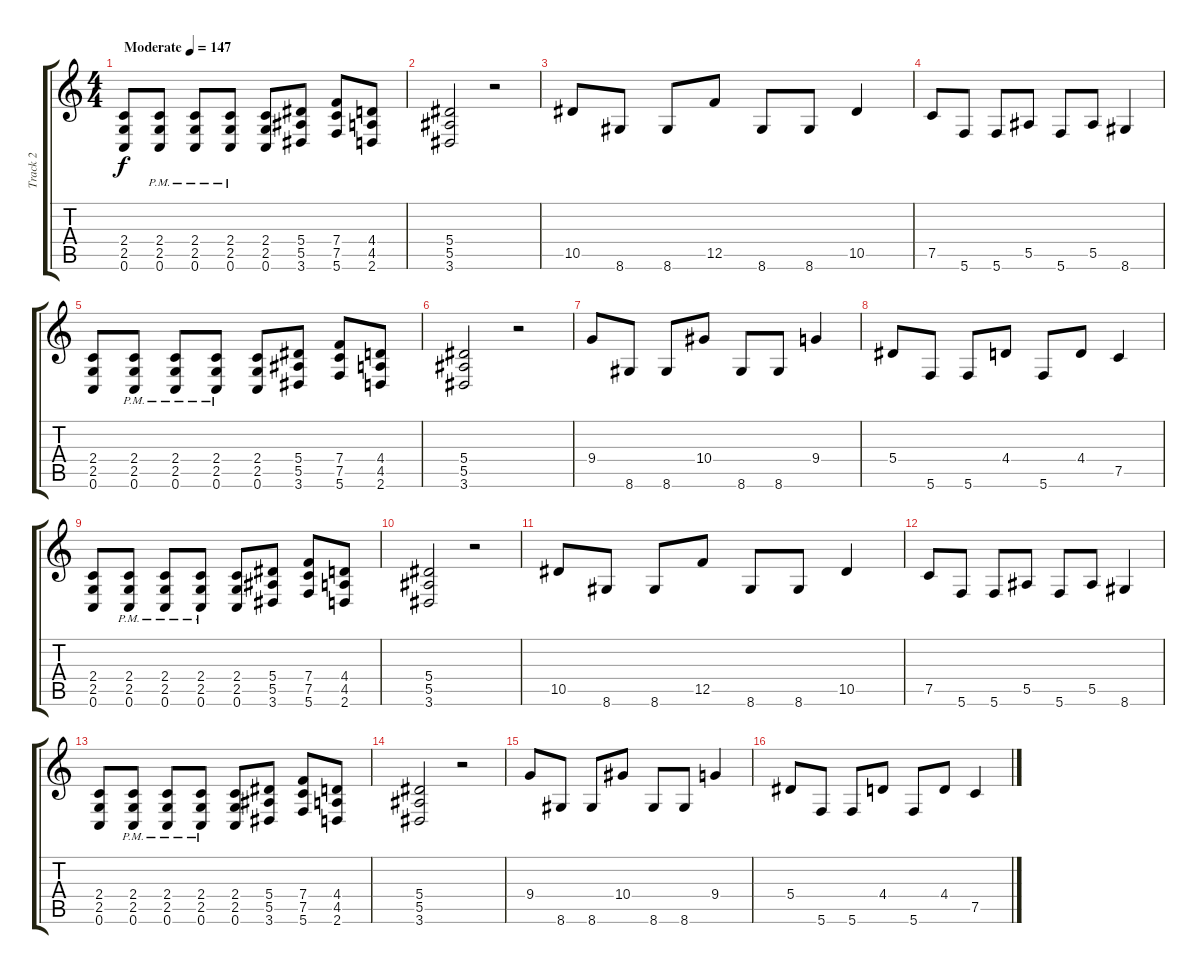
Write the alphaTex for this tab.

\track ("Track 2" "Track 2") {instrument distortionguitar}
\staff {score tabs}
\tuning (C4 G3 Eb3 Bb2 F2 C2) {hide}
\ts (4 4)
\tempo (147 "Moderate")
\clef g2
\ks c
(2.4 2.5 0.6).8{dy f instrument distortionguitar} (2.4{pm} 2.5{pm} 0.6{pm}).8 (2.4{pm} 2.5{pm} 0.6{pm}).8 (2.4{pm} 2.5{pm} 0.6{pm}).8 (2.4 2.5 0.6).8 (5.4 5.5 3.6).8 (7.4 7.5 5.6).8 (4.4 4.5 2.6).8 |
(5.4 5.5 3.6).2 r.2 |
10.5.8 8.6.8 8.6.8 12.5.8 8.6.8 8.6.8 10.5.4 |
7.5.8 5.6.8 5.6.8 5.5.8 5.6.8 5.5.8 8.6.4 |
(2.4 2.5 0.6).8 (2.4{pm} 2.5{pm} 0.6{pm}).8 (2.4{pm} 2.5{pm} 0.6{pm}).8 (2.4{pm} 2.5{pm} 0.6{pm}).8 (2.4 2.5 0.6).8 (5.4 5.5 3.6).8 (7.4 7.5 5.6).8 (4.4 4.5 2.6).8 |
(5.4 5.5 3.6).2 r.2 |
9.4.8 8.6.8 8.6.8 10.4.8 8.6.8 8.6.8 9.4.4 |
5.4.8 5.6.8 5.6.8 4.4.8 5.6.8 4.4.8 7.5.4 |
(2.4 2.5 0.6).8 (2.4{pm} 2.5{pm} 0.6{pm}).8 (2.4{pm} 2.5{pm} 0.6{pm}).8 (2.4{pm} 2.5{pm} 0.6{pm}).8 (2.4 2.5 0.6).8 (5.4 5.5 3.6).8 (7.4 7.5 5.6).8 (4.4 4.5 2.6).8 |
(5.4 5.5 3.6).2 r.2 |
10.5.8 8.6.8 8.6.8 12.5.8 8.6.8 8.6.8 10.5.4 |
7.5.8 5.6.8 5.6.8 5.5.8 5.6.8 5.5.8 8.6.4 |
(2.4 2.5 0.6).8 (2.4{pm} 2.5{pm} 0.6{pm}).8 (2.4{pm} 2.5{pm} 0.6{pm}).8 (2.4{pm} 2.5{pm} 0.6{pm}).8 (2.4 2.5 0.6).8 (5.4 5.5 3.6).8 (7.4 7.5 5.6).8 (4.4 4.5 2.6).8 |
(5.4 5.5 3.6).2 r.2 |
9.4.8 8.6.8 8.6.8 10.4.8 8.6.8 8.6.8 9.4.4 |
5.4.8 5.6.8 5.6.8 4.4.8 5.6.8 4.4.8 7.5.4
